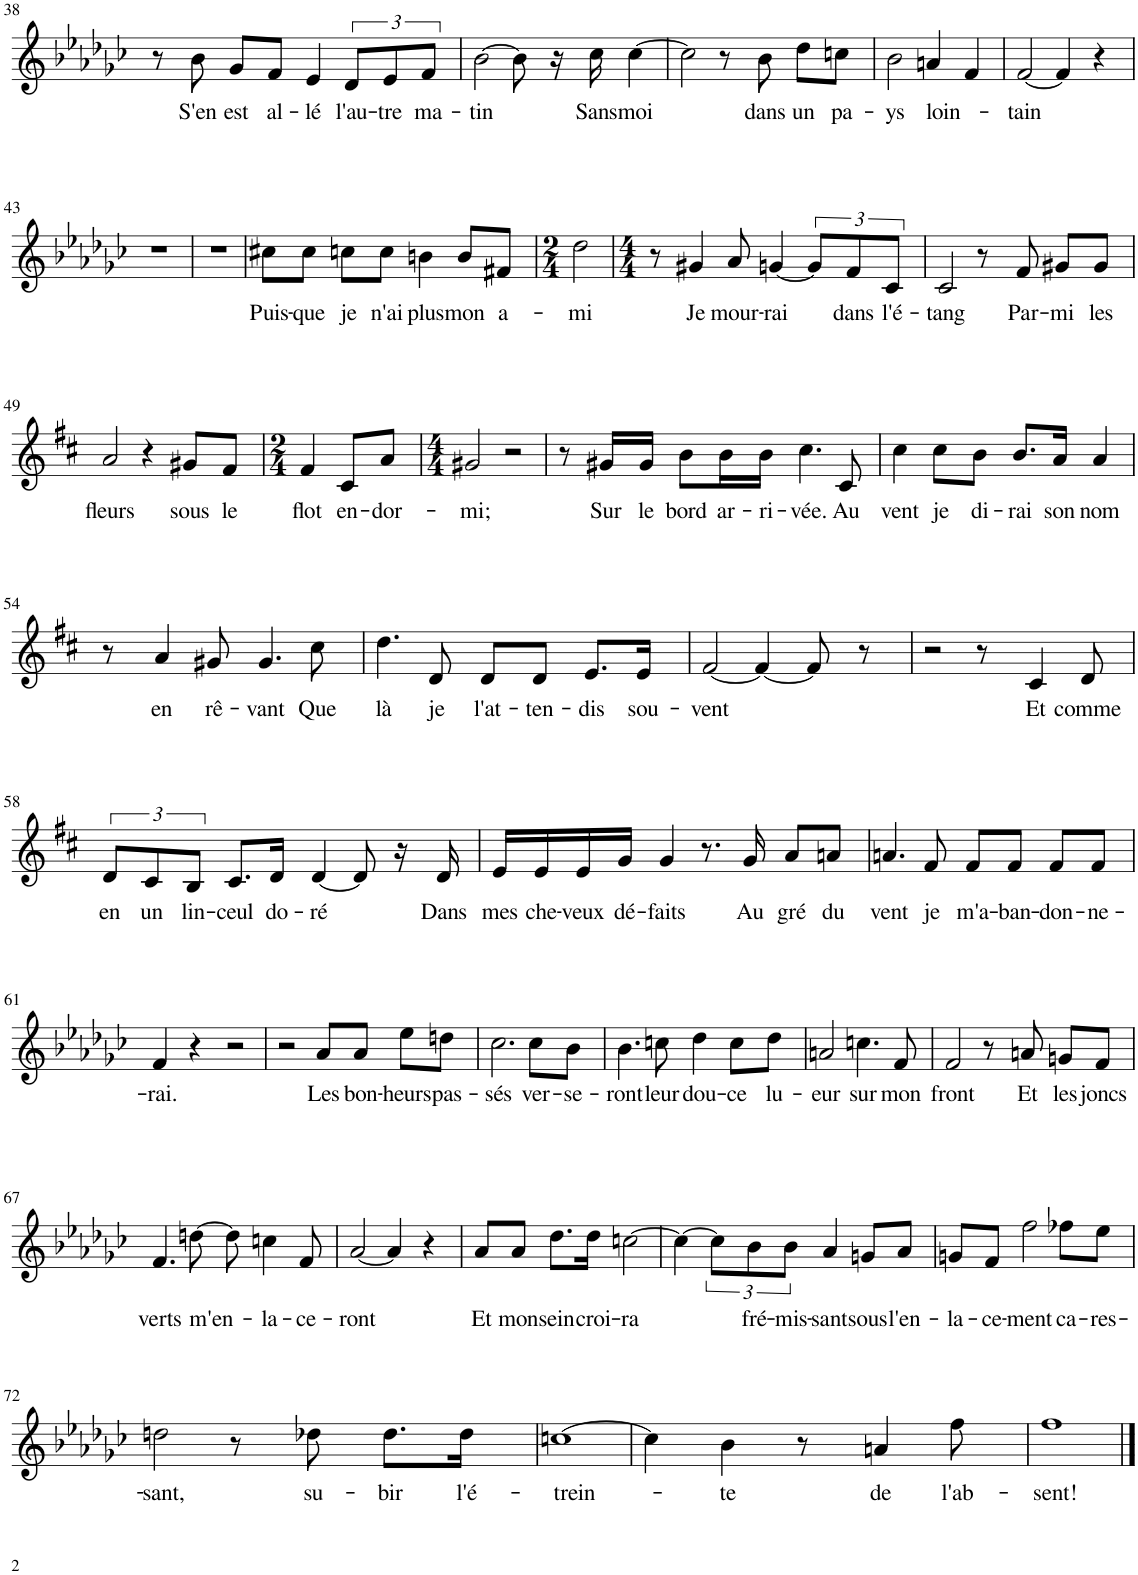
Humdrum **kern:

**kern	**text
*part1	*part1
*staff1	*staff1
*I"Piano	*
*I'Pno	*
!!LO:PB:g=z
*clefG2	*
*k[b-e-a-d-g-c-]	*
*M4/4	*
=38	=38
8r	.
!	!LO:LY:b
8b-\	S'en
!	!LO:LY:b
8g-/L	est
!	!LO:LY:b
8f/J	al-
!	!LO:LY:b
4e-/	-lé
!	!LO:LY:b
12d-/L	l'au-
!	!LO:LY:b
12e-/	-tre
!	!LO:LY:b
12f/J	ma-
=39	=39
!	!LO:LY:b
[2b-\	-tin
8b-\]	.
16r	.
!	!LO:LY:b
16cc-\	Sans
!	!LO:LY:b
[4cc-\	moi
=40	=40
2cc-\]	.
8r	.
!	!LO:LY:b
8b-\	dans
!	!LO:LY:b
8dd-\L	un
!	!LO:LY:b
8ccn\J	pa-
=41	=41
!	!LO:LY:b
2b-\	-ys
!	!LO:LY:b
4an/	loin-
4f/	.
=42	=42
!	!LO:LY:b
[2f/	-tain
4f/]	.
4r	.
!!LO:LB:g=z
=43	=43
1r	.
=44	=44
1r	.
=45	=45
!	!LO:LY:b
8cc#X\L	Puis-
!	!LO:LY:b
8cc#\J	-que
!	!LO:LY:b
8ccn\L	je
!	!LO:LY:b
8cc\J	n'ai
!	!LO:LY:b
4bn\	plus
!	!LO:LY:b
8b/L	mon
!	!LO:LY:b
8f#X/J	a-
=46	=46
*M2/4	*
!	!LO:LY:b
2dd\	-mi
=47	=47
*M4/4	*
8r	.
!	!LO:LY:b
4g#X/	Je
!	!LO:LY:b
8a/	mour-
!	!LO:LY:b
[4gn/	-rai
12g/L]	.
!	!LO:LY:b
12f#/	dans
!	!LO:LY:b
12c#/J	l'é-
=48	=48
!	!LO:LY:b
2c#/	-tang
8r	.
!	!LO:LY:b
8f#/	Par-
!	!LO:LY:b
8g#X/L	-mi
!	!LO:LY:b
8g#/J	les
!!LO:LB:g=z
=49	=49
!	!LO:LY:b
2a/	fleurs
4r	.
!	!LO:LY:b
8g#X/L	sous
!	!LO:LY:b
8f#/J	le
=50	=50
*M2/4	*
!	!LO:LY:b
4f#/	flot
!	!LO:LY:b
8c#/L	en-
!	!LO:LY:b
8a/J	-dor-
=51	=51
*M4/4	*
!	!LO:LY:b
2g#X/	-mi;
2r	.
=52	=52
8r	.
!	!LO:LY:b
16g#X/LL	Sur
!	!LO:LY:b
16g#/JJ	le
!	!LO:LY:b
8b\L	bord
!	!LO:LY:b
16b\L	ar-
!	!LO:LY:b
16b\JJ	-ri-
!	!LO:LY:b
4.cc#\	-vée.
!	!LO:LY:b
8c#/	Au
=53	=53
!	!LO:LY:b
4cc#\	vent
!	!LO:LY:b
8cc#\L	je
!	!LO:LY:b
8b\J	di-
!	!LO:LY:b
8.b/L	-rai
!	!LO:LY:b
16a/Jk	son
!	!LO:LY:b
4a/	nom
!!LO:LB:g=z
=54	=54
8r	.
!	!LO:LY:b
4a/	en
!	!LO:LY:b
8g#X/	rê-
!	!LO:LY:b
4.g#/	-vant
!	!LO:LY:b
8cc#\	Que
=55	=55
!	!LO:LY:b
4.dd\	là
!	!LO:LY:b
8d/	je
!	!LO:LY:b
8d/L	l'at-
!	!LO:LY:b
8d/J	-ten-
!	!LO:LY:b
8.e/L	-dis
!	!LO:LY:b
16e/Jk	sou-
=56	=56
!	!LO:LY:b
[2f#/	-vent
4f#/_	.
8f#/]	.
8r	.
=57	=57
2r	.
8r	.
!	!LO:LY:b
4c#/	Et
!	!LO:LY:b
8d/	comme
!!LO:LB:g=z
=58	=58
!	!LO:LY:b
12d/L	en
!	!LO:LY:b
12c#/	un
!	!LO:LY:b
12B/J	lin-
!	!LO:LY:b
8.c#/L	-ceul
!	!LO:LY:b
16d/Jk	do-
!	!LO:LY:b
[4d/	-ré
8d/]	.
16r	.
!	!LO:LY:b
16d/	Dans
=59	=59
!	!LO:LY:b
16e-/LL	mes
!	!LO:LY:b
16e-/	che-
!	!LO:LY:b
16e-/	-veux
!	!LO:LY:b
16g-/JJ	dé-
!	!LO:LY:b
4g-/	-faits
8.r	.
!	!LO:LY:b
16g-/	Au
!	!LO:LY:b
8a-/L	gré
!	!LO:LY:b
8an/J	du
=60	=60
!	!LO:LY:b
4.an/	vent
!	!LO:LY:b
8f/	je
!	!LO:LY:b
8f/L	m'a-
!	!LO:LY:b
8f/J	-ban-
!	!LO:LY:b
8f/L	-don-
!	!LO:LY:b
8f/J	-ne-
!!LO:LB:g=z
=61	=61
!	!LO:LY:b
4f/	-rai.
4r	.
2r	.
=62	=62
2r	.
!	!LO:LY:b
8a-/L	Les
!	!LO:LY:b
8a-/J	bon-
!	!LO:LY:b
8ee-\L	-heurs
!	!LO:LY:b
8ddn\J	pas-
=63	=63
!	!LO:LY:b
2.cc-\	-sés
!	!LO:LY:b
8cc-\L	ver-
!	!LO:LY:b
8b-\J	-se-
=64	=64
!	!LO:LY:b
4.b-\	-ront
!	!LO:LY:b
8ccn\	leur
!	!LO:LY:b
4dd-\	dou-
!	!LO:LY:b
8cc\L	-ce
!	!LO:LY:b
8dd-\J	lu-
=65	=65
!	!LO:LY:b
2an/	-eur
!	!LO:LY:b
4.ccn\	sur
!	!LO:LY:b
8f/	mon
=66	=66
!	!LO:LY:b
2f/	front
8r	.
!	!LO:LY:b
8an/	Et
!	!LO:LY:b
8gn/L	les
!	!LO:LY:b
8f/J	joncs
!!LO:LB:g=z
=67	=67
!	!LO:LY:b
4.f/	verts
!	!LO:LY:b
[8ddn\	m'en-
8dd\]	.
!	!LO:LY:b
4ccn\	-la-
!	!LO:LY:b
8f/	-ce-
=68	=68
!	!LO:LY:b
[2a-/	-ront
4a-/]	.
4r	.
=69	=69
!	!LO:LY:b
8a-/L	Et
!	!LO:LY:b
8a-/J	mon
!	!LO:LY:b
8.dd-\L	sein
!	!LO:LY:b
16dd-\Jk	croi-
!	!LO:LY:b
[2ccn\	-ra
=70	=70
4cc\_	.
12cc\L]	.
!	!LO:LY:b
12b-\	fré-
!	!LO:LY:b
12b-\J	-mis-
!	!LO:LY:b
4a-/	-sant
!	!LO:LY:b
8gn/L	sous
!	!LO:LY:b
8a-/J	l'en-
=71	=71
!	!LO:LY:b
8gn/L	-la-
!	!LO:LY:b
8f/J	-ce-
!	!LO:LY:b
2ff\	-ment
!	!LO:LY:b
8ff-X\L	ca-
!	!LO:LY:b
8ee-\J	-res-
!!LO:LB:g=z
=72	=72
!	!LO:LY:b
2ddn\	-sant,
8r	.
!	!LO:LY:b
8dd-X\	su-
!	!LO:LY:b
8.dd-\L	-bir
!	!LO:LY:b
16dd-\Jk	l'é-
=73	=73
!	!LO:LY:b
[1ccn	-trein-
=74	=74
4cc\]	.
!	!LO:LY:b
4b-\	-te
8r	.
!	!LO:LY:b
4an/	de
!	!LO:LY:b
8ff\	l'ab-
=75	=75
!	!LO:LY:b
1ff	sent!
==	==
*-	*-
